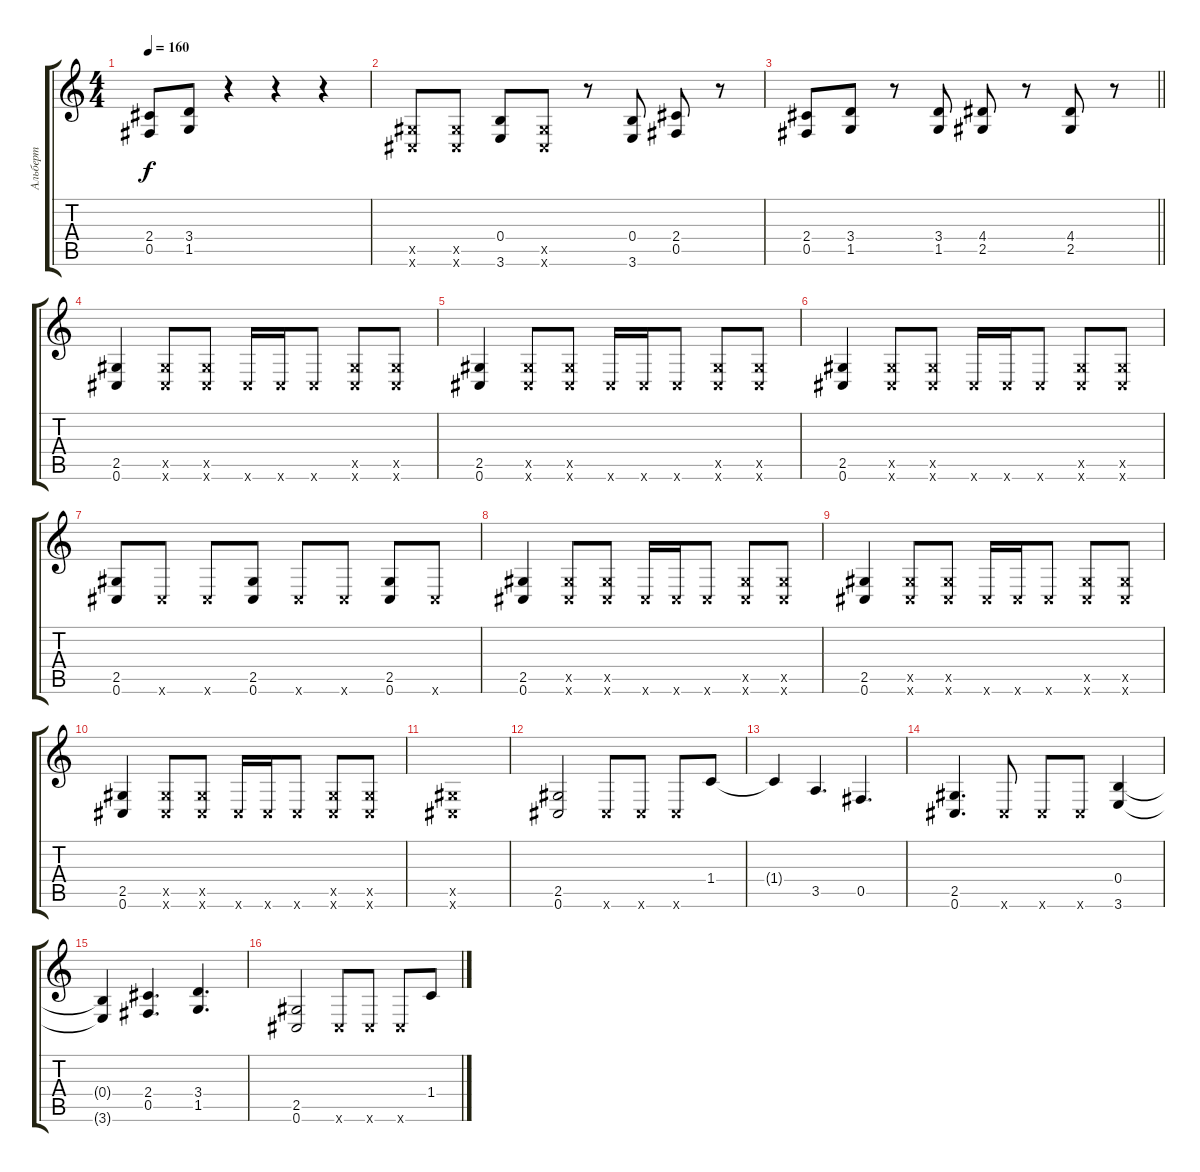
\track ("Альберт" "Альберт") {instrument distortionguitar}
\staff {score tabs}
\tuning (Db4 Ab3 E3 B2 Gb2 Db2) {hide}
\ts (4 4)
\tempo 160
\clef g2
\ks c
(2.4 0.5).8{dy f} (3.4 1.5).8 r.4 r.4 r.4 |
(2.5{x} 0.6{x}).8 (2.5{x} 0.6{x}).8 (0.4 3.6).8 (2.5{x} 0.6{x}).8 r.8 (0.4 3.6).8 (2.4 0.5).8 r.8 |
\barLineRight lightlight
(2.4 0.5).8 (3.4 1.5).8 r.8 (3.4 1.5).8 (4.4 2.5).8 r.8 (4.4 2.5).8 r.8 |
(2.5 0.6).4 (2.5{x} 0.6{x}).8 (2.5{x} 0.6{x}).8 0.6{x}.16 0.6{x}.16 0.6{x}.8 (2.5{x} 0.6{x}).8 (2.5{x} 0.6{x}).8 |
(2.5 0.6).4 (2.5{x} 0.6{x}).8 (2.5{x} 0.6{x}).8 0.6{x}.16 0.6{x}.16 0.6{x}.8 (2.5{x} 0.6{x}).8 (2.5{x} 0.6{x}).8 |
(2.5 0.6).4 (2.5{x} 0.6{x}).8 (2.5{x} 0.6{x}).8 0.6{x}.16 0.6{x}.16 0.6{x}.8 (2.5{x} 0.6{x}).8 (2.5{x} 0.6{x}).8 |
(2.5 0.6).8 0.6{x}.8 0.6{x}.8 (2.5 0.6).8 0.6{x}.8 0.6{x}.8 (2.5 0.6).8 0.6{x}.8 |
(2.5 0.6).4 (2.5{x} 0.6{x}).8 (2.5{x} 0.6{x}).8 0.6{x}.16 0.6{x}.16 0.6{x}.8 (2.5{x} 0.6{x}).8 (2.5{x} 0.6{x}).8 |
(2.5 0.6).4 (2.5{x} 0.6{x}).8 (2.5{x} 0.6{x}).8 0.6{x}.16 0.6{x}.16 0.6{x}.8 (2.5{x} 0.6{x}).8 (2.5{x} 0.6{x}).8 |
(2.5 0.6).4 (2.5{x} 0.6{x}).8 (2.5{x} 0.6{x}).8 0.6{x}.16 0.6{x}.16 0.6{x}.8 (2.5{x} 0.6{x}).8 (2.5{x} 0.6{x}).8 |
(2.5{x} 0.6{x}).1 |
(2.5 0.6).2 0.6{x}.8 0.6{x}.8 0.6{x}.8 1.4.8 |
1.4{t}.4 3.5.4{d} 0.5.4{d} |
(2.5 0.6).4{d} 0.6{x}.8 0.6{x}.8 0.6{x}.8 (0.4 3.6).4 |
(0.4{t} 3.6{t}).4 (2.4 0.5).4{d} (3.4 1.5).4{d} |
(2.5 0.6).2 0.6{x}.8 0.6{x}.8 0.6{x}.8 1.4.8
